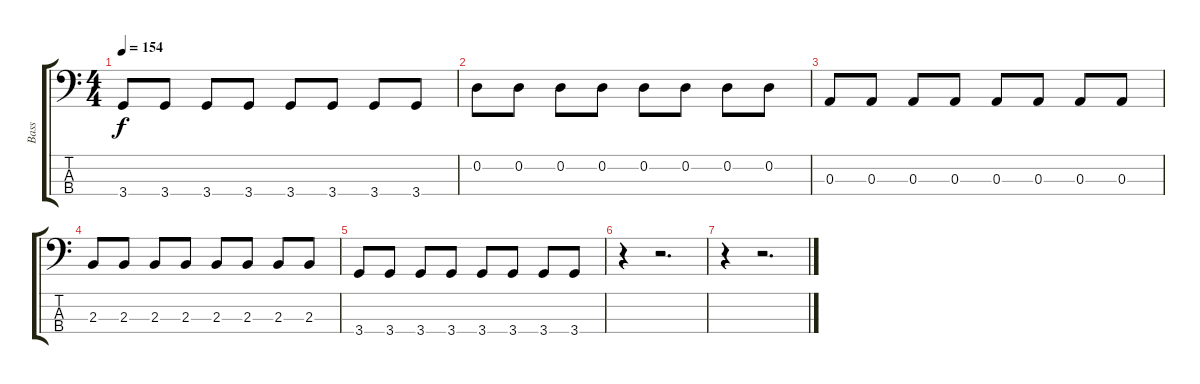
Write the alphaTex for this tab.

\track ("Bass" "Bass") {instrument electricbassfinger}
\staff {score tabs}
\tuning (G2 D2 A1 E1) {hide}
\ts (4 4)
\tempo 154
\clef f4
\ks c
3.4.8{dy f} 3.4.8 3.4.8 3.4.8 3.4.8 3.4.8 3.4.8 3.4.8 |
0.2.8 0.2.8 0.2.8 0.2.8 0.2.8 0.2.8 0.2.8 0.2.8 |
0.3.8 0.3.8 0.3.8 0.3.8 0.3.8 0.3.8 0.3.8 0.3.8 |
2.3.8 2.3.8 2.3.8 2.3.8 2.3.8 2.3.8 2.3.8 2.3.8 |
3.4.8 3.4.8 3.4.8 3.4.8 3.4.8 3.4.8 3.4.8 3.4.8 |
r.4 r.2{d} |
r.4 r.2{d}
